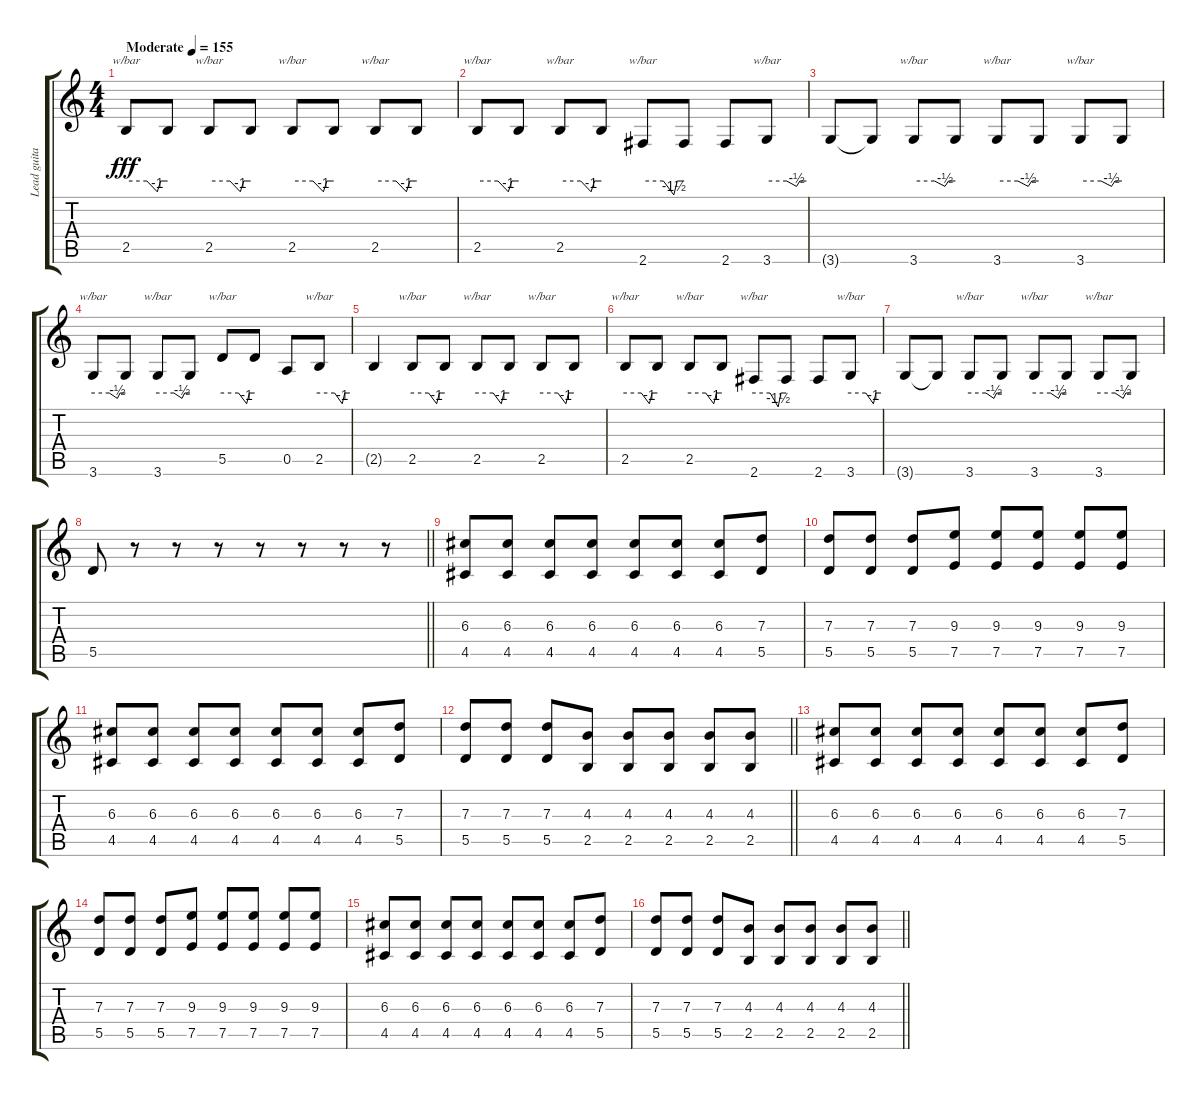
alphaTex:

\track ("Lead guitar" "Lead guita") {instrument distortionguitar}
\staff {score tabs}
\tuning (E4 B3 G3 D3 A2 E2) {hide}
\ts (4 4)
\tempo (155 "Moderate")
\clef g2
\ks c
2.5.8{tbe (custom default 0 0 30 0 45 -4 50 0 60 0) dy fff instrument distortionguitar} 2.5{t}.8 2.5.8{tbe (custom default 0 0 30 0 45 -4 50 0 60 0)} 2.5{t}.8 2.5.8{tbe (custom default 0 0 30 0 45 -4 50 0 60 0)} 2.5{t}.8 2.5.8{tbe (custom default 0 0 30 0 45 -4 50 0 60 0)} 2.5{t}.8 |
2.5.8{tbe (custom default 0 0 30 0 45 -4 50 0 60 0)} 2.5{t}.8 2.5.8{tbe (custom default 0 0 30 0 45 -4 50 0 60 0)} 2.5{t}.8 2.6.8{tbe (custom default 0 0 30 0 45 -6 50 0 60 0)} 2.6{t}.8 2.6.8 3.6.8{tbe (custom default 0 0 30 0 45 -2 50 0 60 0)} |
3.6{t}.8 3.6{t}.8 3.6.8{tbe (custom default 0 0 30 0 45 -2 50 0 60 0)} 3.6{t}.8 3.6.8{tbe (custom default 0 0 30 0 45 -2 50 0 60 0)} 3.6{t}.8 3.6.8{tbe (custom default 0 0 30 0 45 -2 50 0 60 0)} 3.6{t}.8 |
3.6.8{tbe (custom default 0 0 30 0 45 -2 50 0 60 0)} 3.6{t}.8 3.6.8{tbe (custom default 0 0 30 0 45 -2 50 0 60 0)} 3.6{t}.8 5.5.8{tbe (custom default 0 0 30 0 45 -4 50 0 60 0)} 5.5{t}.8 0.5.8 2.5.8{tbe (custom default 0 0 30 0 45 -4 50 0 60 0)} |
2.5{t}.4 2.5.8{tbe (custom default 0 0 30 0 45 -4 50 0 60 0)} 2.5{t}.8 2.5.8{tbe (custom default 0 0 30 0 45 -4 50 0 60 0)} 2.5{t}.8 2.5.8{tbe (custom default 0 0 30 0 45 -4 50 0 60 0)} 2.5{t}.8 |
2.5.8{tbe (custom default 0 0 30 0 45 -4 50 0 60 0)} 2.5{t}.8 2.5.8{tbe (custom default 0 0 30 0 45 -4 50 0 60 0)} 2.5{t}.8 2.6.8{tbe (custom default 0 0 30 0 45 -6 50 0 60 0)} 2.6{t}.8 2.6.8 3.6.8{tbe (custom default 0 0 30 0 45 -4 50 0 60 0)} |
3.6{t}.8 3.6{t}.8 3.6.8{tbe (custom default 0 0 30 0 45 -2 50 0 60 0)} 3.6{t}.8 3.6.8{tbe (custom default 0 0 30 0 45 -2 50 0 60 0)} 3.6{t}.8 3.6.8{tbe (custom default 0 0 30 0 45 -2 50 0 60 0)} 3.6{t}.8 |
\barLineRight lightlight
5.5.8 r.8 r.8 r.8 r.8 r.8 r.8 r.8 |
(6.3 4.5).8 (6.3 4.5).8 (6.3 4.5).8 (6.3 4.5).8 (6.3 4.5).8 (6.3 4.5).8 (6.3 4.5).8 (7.3 5.5).8 |
(7.3 5.5).8 (7.3 5.5).8 (7.3 5.5).8 (9.3 7.5).8 (9.3 7.5).8 (9.3 7.5).8 (9.3 7.5).8 (9.3 7.5).8 |
(6.3 4.5).8 (6.3 4.5).8 (6.3 4.5).8 (6.3 4.5).8 (6.3 4.5).8 (6.3 4.5).8 (6.3 4.5).8 (7.3 5.5).8 |
\barLineRight lightlight
(7.3 5.5).8 (7.3 5.5).8 (7.3 5.5).8 (4.3 2.5).8 (4.3 2.5).8 (4.3 2.5).8 (4.3 2.5).8 (4.3 2.5).8 |
(6.3 4.5).8 (6.3 4.5).8 (6.3 4.5).8 (6.3 4.5).8 (6.3 4.5).8 (6.3 4.5).8 (6.3 4.5).8 (7.3 5.5).8 |
(7.3 5.5).8 (7.3 5.5).8 (7.3 5.5).8 (9.3 7.5).8 (9.3 7.5).8 (9.3 7.5).8 (9.3 7.5).8 (9.3 7.5).8 |
(6.3 4.5).8 (6.3 4.5).8 (6.3 4.5).8 (6.3 4.5).8 (6.3 4.5).8 (6.3 4.5).8 (6.3 4.5).8 (7.3 5.5).8 |
\barLineRight lightlight
(7.3 5.5).8 (7.3 5.5).8 (7.3 5.5).8 (4.3 2.5).8 (4.3 2.5).8 (4.3 2.5).8 (4.3 2.5).8 (4.3 2.5).8
